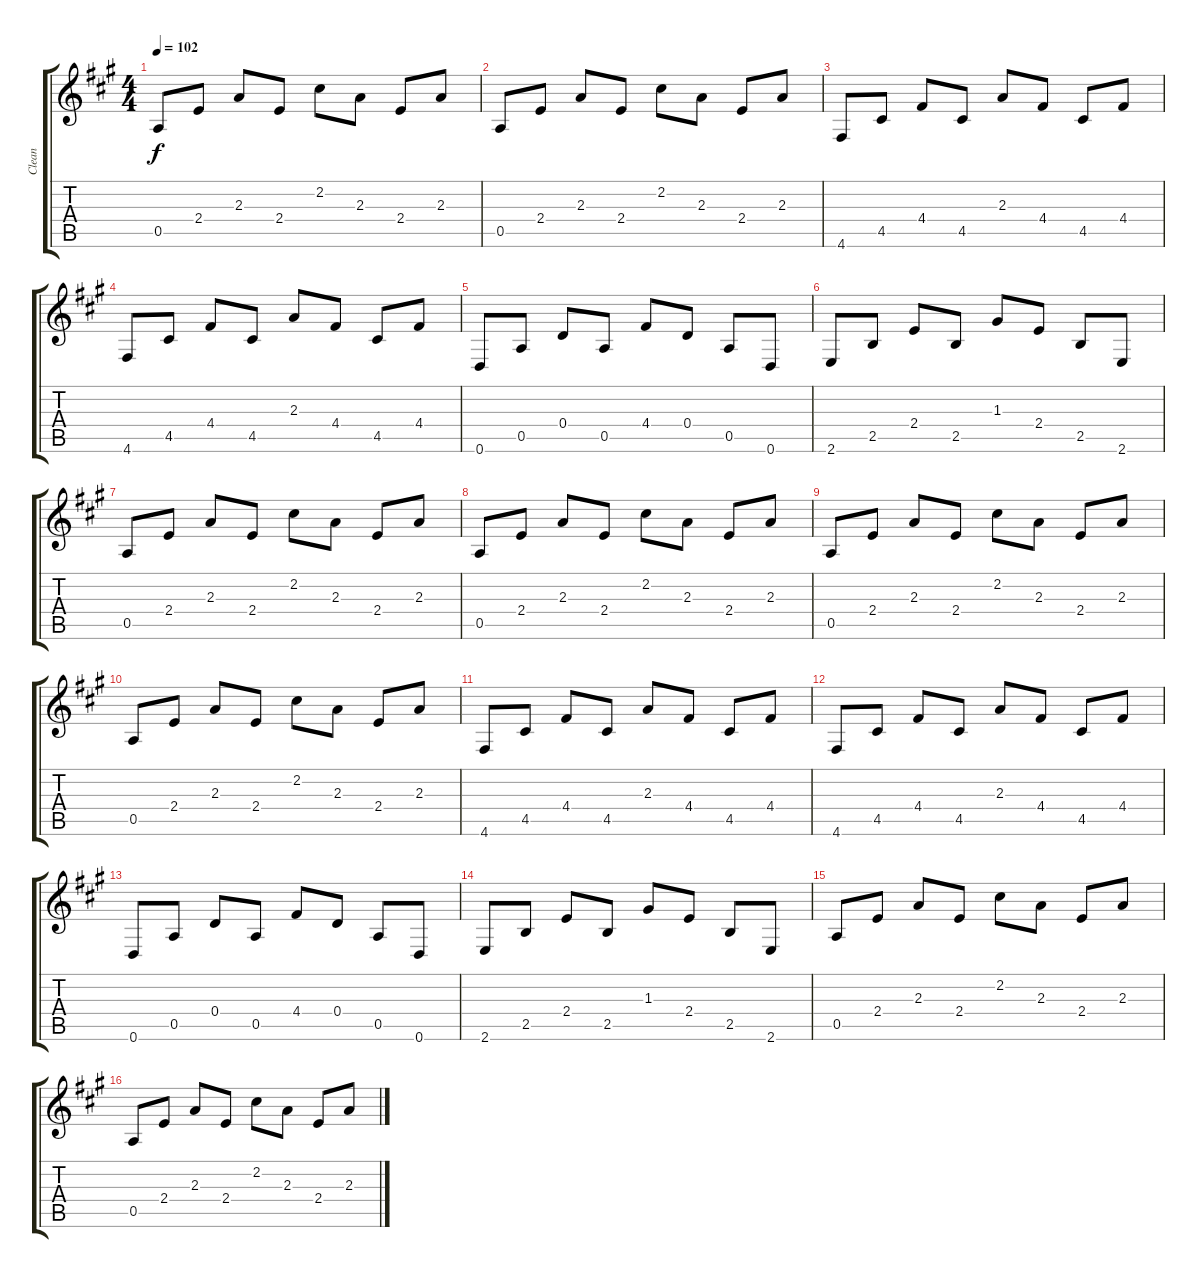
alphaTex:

\track ("Clean" "Clean") {instrument acousticguitarsteel}
\staff {score tabs}
\tuning (E4 B3 G3 D3 A2 D2) {hide}
\ts (4 4)
\tempo 102
\clef g2
\ks a
0.5.8{dy f} 2.4.8 2.3.8 2.4.8 2.2.8 2.3.8 2.4.8 2.3.8 |
0.5.8 2.4.8 2.3.8 2.4.8 2.2.8 2.3.8 2.4.8 2.3.8 |
4.6.8 4.5.8 4.4.8 4.5.8 2.3.8 4.4.8 4.5.8 4.4.8 |
4.6.8 4.5.8 4.4.8 4.5.8 2.3.8 4.4.8 4.5.8 4.4.8 |
0.6.8 0.5.8 0.4.8 0.5.8 4.4.8 0.4.8 0.5.8 0.6.8 |
2.6.8 2.5.8 2.4.8 2.5.8 1.3.8 2.4.8 2.5.8 2.6.8 |
0.5.8 2.4.8 2.3.8 2.4.8 2.2.8 2.3.8 2.4.8 2.3.8 |
0.5.8 2.4.8 2.3.8 2.4.8 2.2.8 2.3.8 2.4.8 2.3.8 |
0.5.8 2.4.8 2.3.8 2.4.8 2.2.8 2.3.8 2.4.8 2.3.8 |
0.5.8 2.4.8 2.3.8 2.4.8 2.2.8 2.3.8 2.4.8 2.3.8 |
4.6.8 4.5.8 4.4.8 4.5.8 2.3.8 4.4.8 4.5.8 4.4.8 |
4.6.8 4.5.8 4.4.8 4.5.8 2.3.8 4.4.8 4.5.8 4.4.8 |
0.6.8 0.5.8 0.4.8 0.5.8 4.4.8 0.4.8 0.5.8 0.6.8 |
2.6.8 2.5.8 2.4.8 2.5.8 1.3.8 2.4.8 2.5.8 2.6.8 |
0.5.8 2.4.8 2.3.8 2.4.8 2.2.8 2.3.8 2.4.8 2.3.8 |
0.5.8 2.4.8 2.3.8 2.4.8 2.2.8 2.3.8 2.4.8 2.3.8
